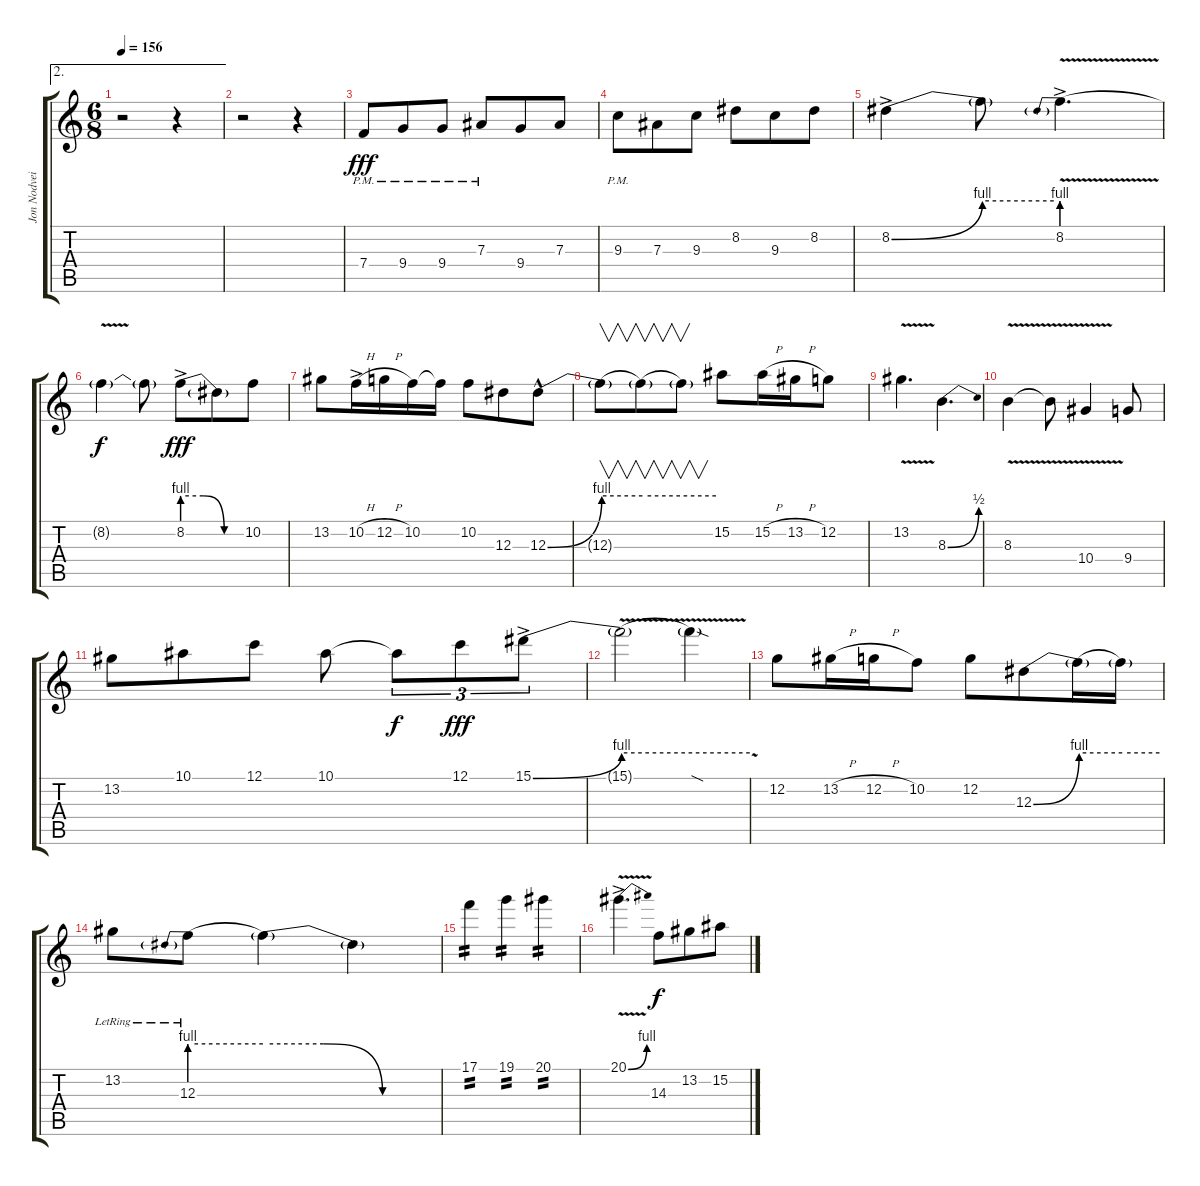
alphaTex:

\track ("Jon Nodveidt (Lead)" "Jon Nodvei") {instrument distortionguitar}
\staff {score tabs}
\tuning (C4 G3 Eb3 Bb2 F2 C2) {hide}
\ae 2
\ts (6 8)
\tempo 156
\clef g2
\ks c
r.2{dy ff} r.4 |
r.2 r.4 |
7.4{pm}.8{dy fff} 9.4{pm}.8 9.4{pm}.8 7.3{pm}.8 9.4.8 7.3.8 |
9.3{pm}.8 7.3.8 9.3.8 8.2.8 9.3.8 8.2.8 |
8.2{be (bend 0 0 60 4) ac}.4 8.2{be (hold 0 4 60 4) t}.8 8.2{be (prebend 0 4 60 4) v ac}.4{d} |
8.2{t}.4{dy f} 8.2{t}.8 8.2{be (custom 0 4 20 4 40 0 60 0) ac}.8{dy fff} 8.2{t}.8 10.2.8 |
13.2.8 10.2{h ac}.16 12.2{h}.16 10.2.16 10.2{t}.16 10.2.8 12.3.8 12.3{be (bend 0 0 60 4) hac}.8 |
12.3{be (hold 0 4 60 4) t}.8{v} 12.3{be (hold 0 4 60 4) t}.8{v} 12.3{t}.8{v} 15.2.8 15.2{h}.16 13.2{h}.16 12.2.8 |
13.2{v}.4{d} 8.3{be (bend 0 0 60 2)}.4{d} |
8.3{v}.4 8.3{t}.8 10.4{v}.4 9.4.8 |
13.2.8 10.1.8 12.1.8 10.1.8 10.1{t}.8{tu (3 2) dy f} 12.1.8{tu (3 2) dy fff} 15.1{be (bend 0 0 60 4) ac}.8{tu (3 2)} |
15.1{be (hold 0 4 60 4) v t}.2 15.1{v sod t}.4 |
12.2.8 13.2{h}.16 12.2{h}.16 10.2.8 12.2.8 12.3{be (bend 0 0 60 4)}.8 12.3{be (hold 0 4 60 4) t}.16 12.3{be (hold 0 4 60 4) t}.16 |
13.2{lr}.8 12.3{be (prebend 0 4 60 4) lr}.8 12.3{be (custom 0 4 20 4 40 0 60 0) t}.4 12.3{t}.4 |
17.1.4{tp 2} 19.1.4{tp 2} 20.1.4{tp 2} |
20.1{be (bend 0 0 60 4) v ac}.4{d} 14.3.8{dy f} 13.2.8 15.2.8
